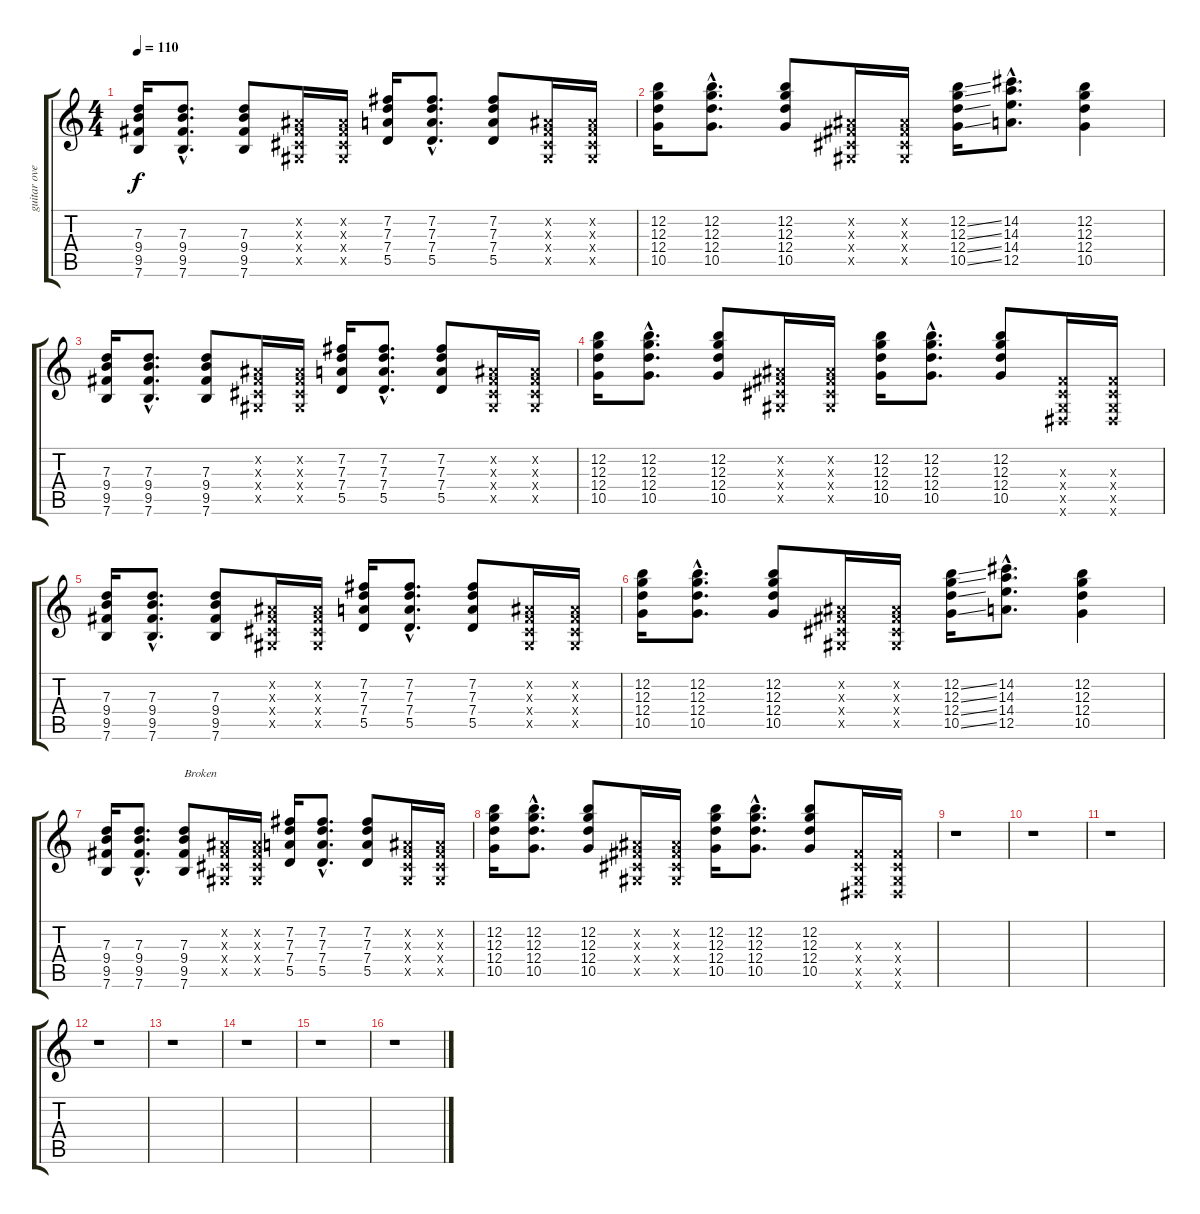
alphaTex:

\track ("guitar overdrive" "guitar ove") {instrument overdrivenguitar}
\staff {score tabs}
\tuning (E4 B3 G3 D3 A2 E2) {hide}
\ts (4 4)
\tempo 110
\clef g2
\ks c
(7.3 9.4 9.5 7.6).16{dy f} (7.3{hac} 9.4{hac} 9.5{hac} 7.6{hac}).8{d} (7.3 9.4 9.5 7.6).8 (-1.2{x} -1.3{x} -1.4{x} -1.5{x}).16 (-1.2{x} -1.3{x} -1.4{x} -1.5{x}).16 (7.2 7.3 7.4 5.5).16 (7.2{hac} 7.3{hac} 7.4{hac} 5.5{hac}).8{d} (7.2 7.3 7.4 5.5).8 (-1.2{x} -1.3{x} -1.4{x} -1.5{x}).16 (-1.2{x} -1.3{x} -1.4{x} -1.5{x}).16 |
(12.2 12.3 12.4 10.5).16 (12.2{hac} 12.3{hac} 12.4{hac} 10.5{hac}).8{d} (12.2 12.3 12.4 10.5).8 (-1.2{x} -1.3{x} -1.4{x} -1.5{x}).16 (-1.2{x} -1.3{x} -1.4{x} -1.5{x}).16 (12.2{ss} 12.3{ss} 12.4{ss} 10.5{ss}).16 (14.2{hac} 14.3{hac} 14.4{hac} 12.5{hac}).8{d} (12.2 12.3 12.4 10.5).4 |
(7.3 9.4 9.5 7.6).16 (7.3{hac} 9.4{hac} 9.5{hac} 7.6{hac}).8{d} (7.3 9.4 9.5 7.6).8 (-1.2{x} -1.3{x} -1.4{x} -1.5{x}).16 (-1.2{x} -1.3{x} -1.4{x} -1.5{x}).16 (7.2 7.3 7.4 5.5).16 (7.2{hac} 7.3{hac} 7.4{hac} 5.5{hac}).8{d} (7.2 7.3 7.4 5.5).8 (-1.2{x} -1.3{x} -1.4{x} -1.5{x}).16 (-1.2{x} -1.3{x} -1.4{x} -1.5{x}).16 |
(12.2 12.3 12.4 10.5).16 (12.2{hac} 12.3{hac} 12.4{hac} 10.5{hac}).8{d} (12.2 12.3 12.4 10.5).8 (-1.2{x} -1.3{x} -1.4{x} -1.5{x}).16 (-1.2{x} -1.3{x} -1.4{x} -1.5{x}).16 (12.2 12.3 12.4 10.5).16 (12.2{hac} 12.3{hac} 12.4{hac} 10.5{hac}).8{d} (12.2 12.3 12.4 10.5).8 (-1.3{x} -1.4{x} -1.5{x} -1.6{x}).16 (-1.3{x} -1.4{x} -1.5{x} -1.6{x}).16 |
(7.3 9.4 9.5 7.6).16 (7.3{hac} 9.4{hac} 9.5{hac} 7.6{hac}).8{d} (7.3 9.4 9.5 7.6).8 (-1.2{x} -1.3{x} -1.4{x} -1.5{x}).16 (-1.2{x} -1.3{x} -1.4{x} -1.5{x}).16 (7.2 7.3 7.4 5.5).16 (7.2{hac} 7.3{hac} 7.4{hac} 5.5{hac}).8{d} (7.2 7.3 7.4 5.5).8 (-1.2{x} -1.3{x} -1.4{x} -1.5{x}).16 (-1.2{x} -1.3{x} -1.4{x} -1.5{x}).16 |
(12.2 12.3 12.4 10.5).16 (12.2{hac} 12.3{hac} 12.4{hac} 10.5{hac}).8{d} (12.2 12.3 12.4 10.5).8 (-1.2{x} -1.3{x} -1.4{x} -1.5{x}).16 (-1.2{x} -1.3{x} -1.4{x} -1.5{x}).16 (12.2{ss} 12.3{ss} 12.4{ss} 10.5{ss}).16 (14.2{hac} 14.3{hac} 14.4{hac} 12.5{hac}).8{d} (12.2 12.3 12.4 10.5).4 |
(7.3 9.4 9.5 7.6).16 (7.3{hac} 9.4{hac} 9.5{hac} 7.6{hac}).8{d} (7.3 9.4 9.5 7.6).8{txt "Broken"} (-1.2{x} -1.3{x} -1.4{x} -1.5{x}).16 (-1.2{x} -1.3{x} -1.4{x} -1.5{x}).16 (7.2 7.3 7.4 5.5).16 (7.2{hac} 7.3{hac} 7.4{hac} 5.5{hac}).8{d} (7.2 7.3 7.4 5.5).8 (-1.2{x} -1.3{x} -1.4{x} -1.5{x}).16 (-1.2{x} -1.3{x} -1.4{x} -1.5{x}).16 |
(12.2 12.3 12.4 10.5).16 (12.2{hac} 12.3{hac} 12.4{hac} 10.5{hac}).8{d} (12.2 12.3 12.4 10.5).8 (-1.2{x} -1.3{x} -1.4{x} -1.5{x}).16 (-1.2{x} -1.3{x} -1.4{x} -1.5{x}).16 (12.2 12.3 12.4 10.5).16 (12.2{hac} 12.3{hac} 12.4{hac} 10.5{hac}).8{d} (12.2 12.3 12.4 10.5).8 (-1.3{x} -1.4{x} -1.5{x} -1.6{x}).16 (-1.3{x} -1.4{x} -1.5{x} -1.6{x}).16 |
r.1 |
r.1 |
r.1 |
r.1 |
r.1 |
r.1 |
r.1 |
r.1
